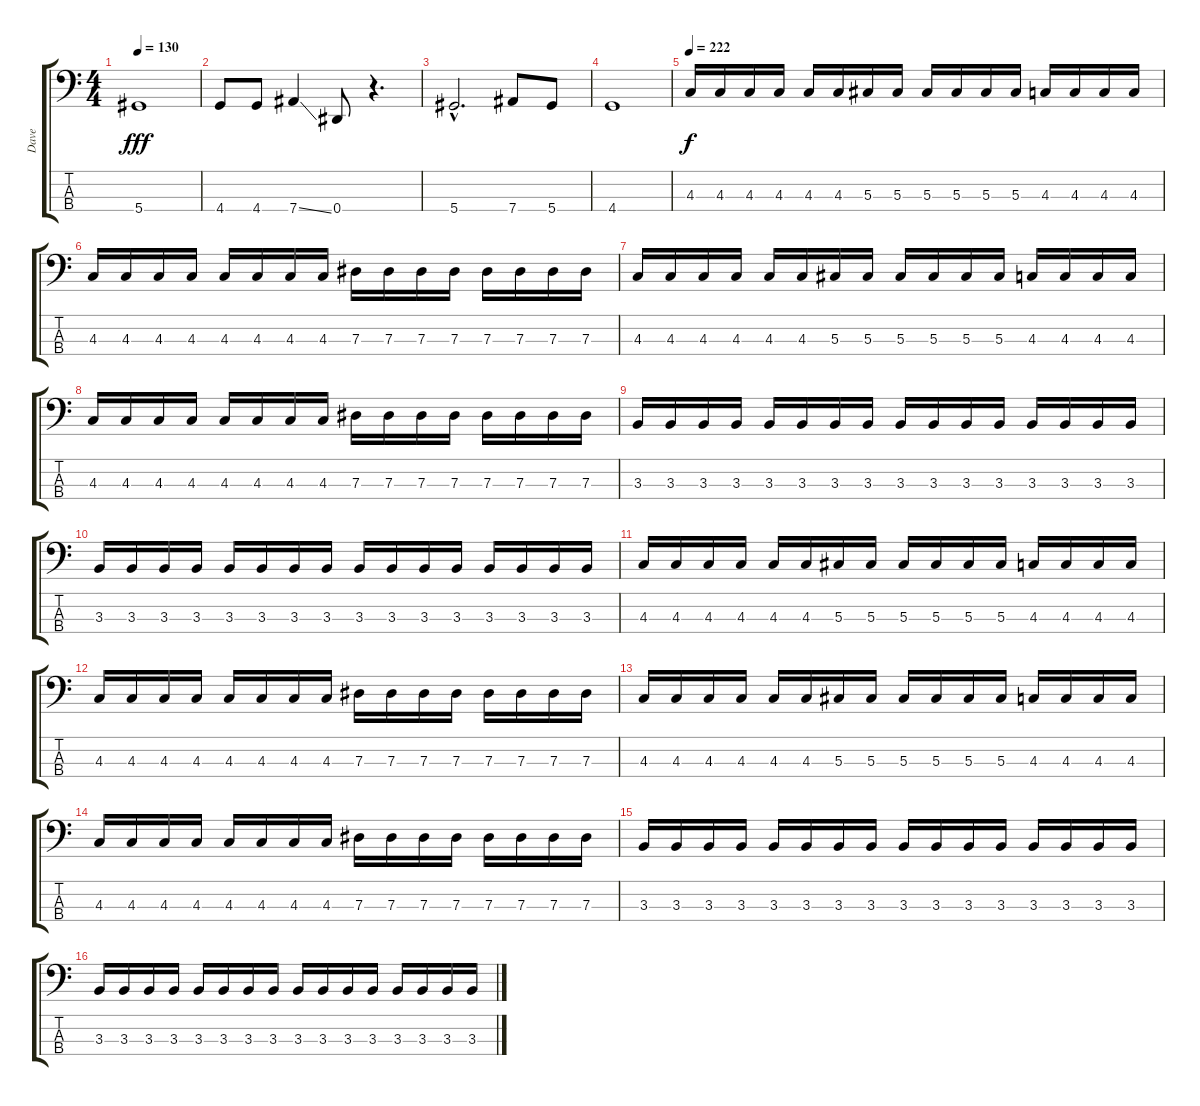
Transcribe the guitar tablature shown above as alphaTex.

\track ("Dave" "Dave") {instrument electricbassfinger}
\staff {score tabs}
\tuning (Gb2 Db2 Ab1 Eb1) {hide}
\ts (4 4)
\tempo 130
\clef f4
\ks c
5.4.1{dy fff} |
4.4.8 4.4.8 7.4{ss}.4 0.4.8 r.4{d} |
5.4{hac}.2{d} 7.4.8 5.4.8 |
4.4.1 |
\tempo 222
4.3.16{dy f} 4.3.16 4.3.16 4.3.16 4.3.16 4.3.16 5.3.16 5.3.16 5.3.16 5.3.16 5.3.16 5.3.16 4.3.16 4.3.16 4.3.16 4.3.16 |
4.3.16 4.3.16 4.3.16 4.3.16 4.3.16 4.3.16 4.3.16 4.3.16 7.3.16 7.3.16 7.3.16 7.3.16 7.3.16 7.3.16 7.3.16 7.3.16 |
4.3.16 4.3.16 4.3.16 4.3.16 4.3.16 4.3.16 5.3.16 5.3.16 5.3.16 5.3.16 5.3.16 5.3.16 4.3.16 4.3.16 4.3.16 4.3.16 |
4.3.16 4.3.16 4.3.16 4.3.16 4.3.16 4.3.16 4.3.16 4.3.16 7.3.16 7.3.16 7.3.16 7.3.16 7.3.16 7.3.16 7.3.16 7.3.16 |
3.3.16 3.3.16 3.3.16 3.3.16 3.3.16 3.3.16 3.3.16 3.3.16 3.3.16 3.3.16 3.3.16 3.3.16 3.3.16 3.3.16 3.3.16 3.3.16 |
3.3.16 3.3.16 3.3.16 3.3.16 3.3.16 3.3.16 3.3.16 3.3.16 3.3.16 3.3.16 3.3.16 3.3.16 3.3.16 3.3.16 3.3.16 3.3.16 |
4.3.16 4.3.16 4.3.16 4.3.16 4.3.16 4.3.16 5.3.16 5.3.16 5.3.16 5.3.16 5.3.16 5.3.16 4.3.16 4.3.16 4.3.16 4.3.16 |
4.3.16 4.3.16 4.3.16 4.3.16 4.3.16 4.3.16 4.3.16 4.3.16 7.3.16 7.3.16 7.3.16 7.3.16 7.3.16 7.3.16 7.3.16 7.3.16 |
4.3.16 4.3.16 4.3.16 4.3.16 4.3.16 4.3.16 5.3.16 5.3.16 5.3.16 5.3.16 5.3.16 5.3.16 4.3.16 4.3.16 4.3.16 4.3.16 |
4.3.16 4.3.16 4.3.16 4.3.16 4.3.16 4.3.16 4.3.16 4.3.16 7.3.16 7.3.16 7.3.16 7.3.16 7.3.16 7.3.16 7.3.16 7.3.16 |
3.3.16 3.3.16 3.3.16 3.3.16 3.3.16 3.3.16 3.3.16 3.3.16 3.3.16 3.3.16 3.3.16 3.3.16 3.3.16 3.3.16 3.3.16 3.3.16 |
3.3.16 3.3.16 3.3.16 3.3.16 3.3.16 3.3.16 3.3.16 3.3.16 3.3.16 3.3.16 3.3.16 3.3.16 3.3.16 3.3.16 3.3.16 3.3.16
